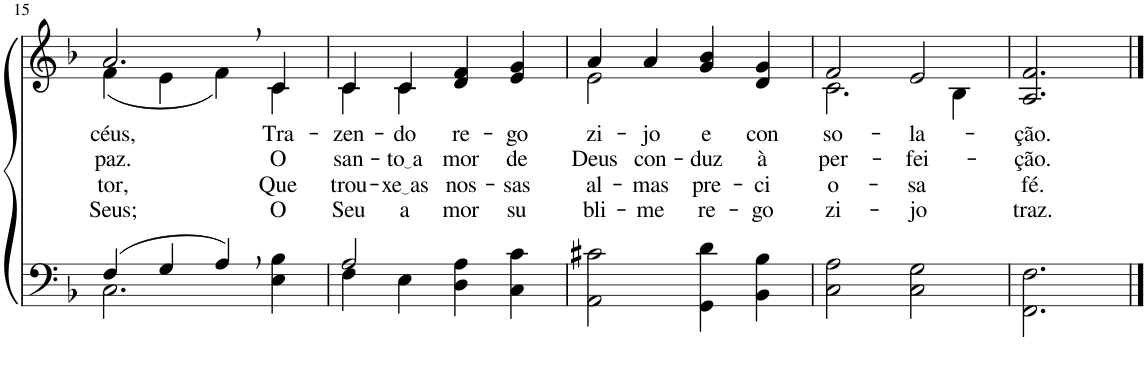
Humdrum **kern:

**kern	**kern	**text	**text	**text	**text
*part2	*part1	*part1	*part1	*part1	*part1
*staff2	*staff1	*staff1	*staff1	*staff1	*staff1
*I"Parte III e IV	*I"Parte I e II	*	*	*	*
!!LO:PB:g=z
*clefF4	*clefG2	*	*	*	*
*k[b-]	*k[b-]	*	*	*	*
*M4/4	*M4/4	*	*	*	*
=15	=15	=15	=15	=15	=15
*^	*^	*	*	*	*
!	!	!	!	!LO:LY:b	!LO:LY:b	!LO:LY:b	!LO:LY:b
4F/	2.C\	2.a,/	(4f\	céus,	paz.	-tor,	Seus;
4G/	.	.	4e\	.	.	.	.
4A,/	.	.	4f\)	.	.	.	.
!	!	!	!	!LO:LY:b	!LO:LY:b	!LO:LY:b	!LO:LY:b
4ryy	4E\ 4B-\	4c/	4c\	Tra-	O	Que	O
=16	=16	=16	=16	=16	=16	=16	=16
!	!	!	!	!LO:LY:b	!LO:LY:b	!LO:LY:b	!LO:LY:b
2A/	4F\	4c/	4c\	-zen-	san-	trou-	Seu
!	!	!	!	!LO:LY:b	!LO:LY:b	!LO:LY:b	!LO:LY:b
.	4E\	4c/	4c\	-do	to a	xe as	a-
!	!	!	!	!LO:LY:b	!LO:LY:b	!LO:LY:b	!LO:LY:b
2ryy	4D\ 4A\	4d/ 4f/	2ryy	re-	-mor	nos-	-mor
!	!	!	!	!LO:LY:b	!LO:LY:b	!LO:LY:b	!LO:LY:b
.	4C\ 4c\	4e/ 4g/	.	-go-	de	-sas	su-
=17	=17	=17	=17	=17	=17	=17	=17
!	!	!	!	!LO:LY:b	!LO:LY:b	!LO:LY:b	!LO:LY:b
*v	*v	*	*	*	*	*	*
2AA\ 2c#X\	4a/	2e\	-zi-	Deus	al-	-bli-
!	!	!	!LO:LY:b	!LO:LY:b	!LO:LY:b	!LO:LY:b
.	4a/	.	-jo	con-	-mas	-me
!	!	!	!LO:LY:b	!LO:LY:b	!LO:LY:b	!LO:LY:b
4GG\ 4d\	4g/ 4b-/	2ryy	e	-duz	pre-	re-
!	!	!	!LO:LY:b	!LO:LY:b	!LO:LY:b	!LO:LY:b
4BB-\ 4B-\	4d/ 4g/	.	con-	à	-ci-	-go-
=18	=18	=18	=18	=18	=18	=18
!	!	!	!LO:LY:b	!LO:LY:b	!LO:LY:b	!LO:LY:b
2C\ 2A\	2f/	2.c\	-so-	per-	-o-	-zi-
!	!	!	!LO:LY:b	!LO:LY:b	!LO:LY:b	!LO:LY:b
2C\ 2G\	2e/	.	-la-	-fei-	-sa	-jo
.	.	4B-\	.	.	.	.
=19	=19	=19	=19	=19	=19	=19
!	!	!	!LO:LY:b	!LO:LY:b	!LO:LY:b	!LO:LY:b
*	*v	*v	*	*	*	*
2.FF\ 2.F\	2.A/ 2.f/	-ção.	-ção.	fé.	traz.
==	==	==	==	==	==
*-	*-	*-	*-	*-	*-
